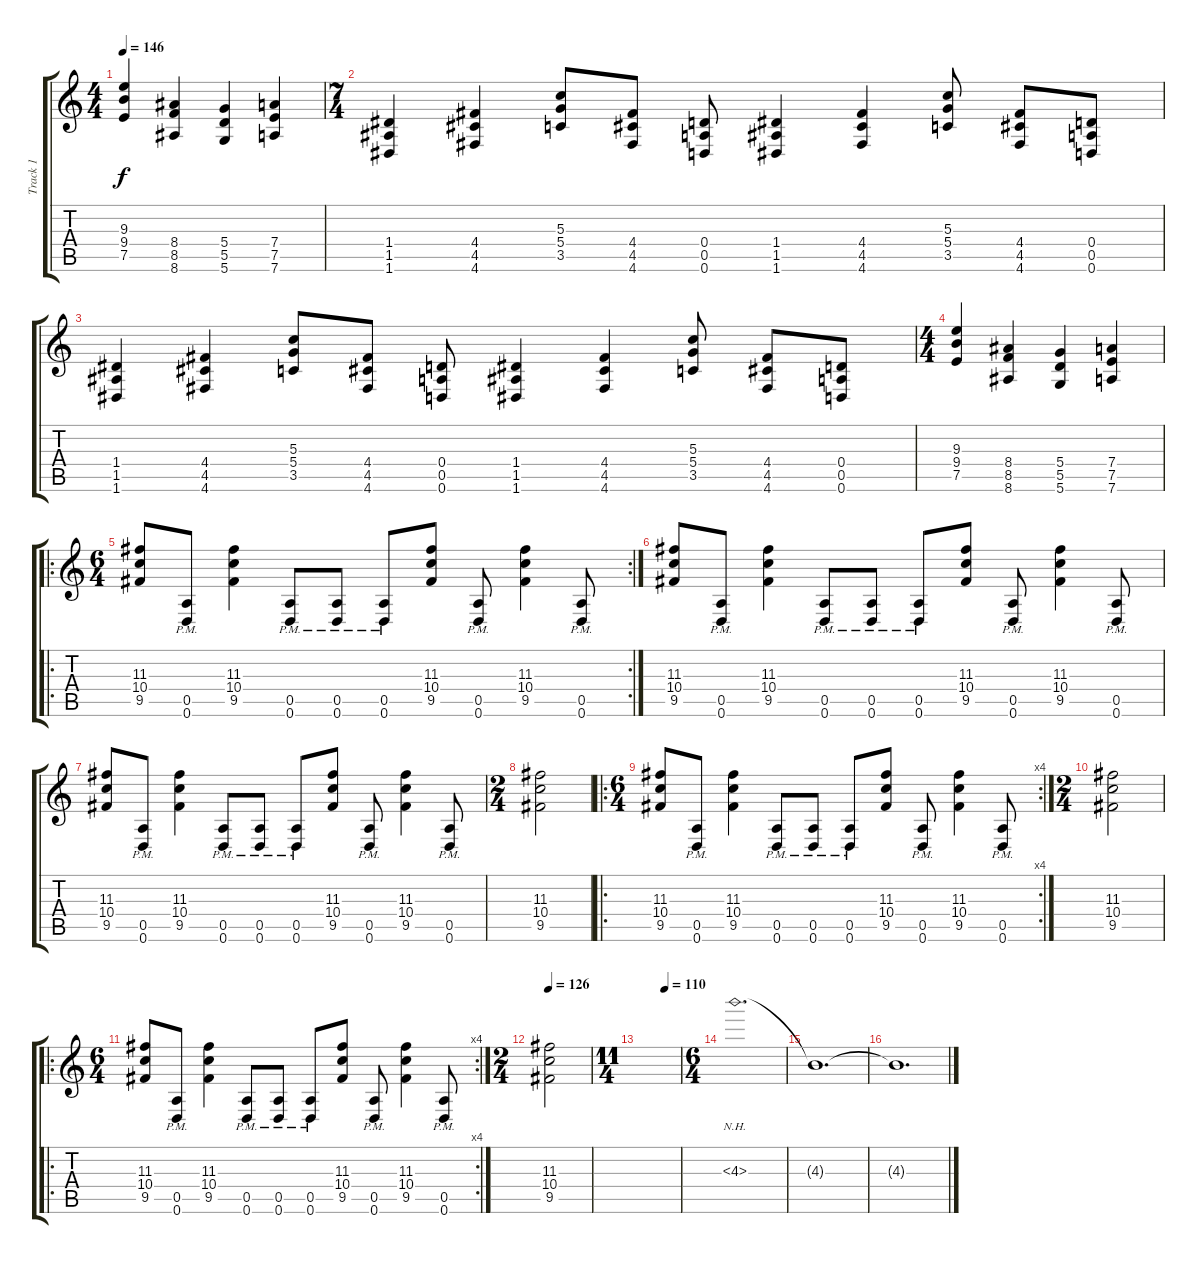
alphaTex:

\track ("Track 1" "Track 1") {instrument distortionguitar}
\staff {score tabs}
\tuning (E4 B3 G3 D3 A2 D2) {hide}
\ts (4 4)
\tempo 146
\clef g2
\ks c
(9.3 9.4 7.5).4{dy f} (8.4 8.5 8.6).4 (5.4 5.5 5.6).4 (7.4 7.5 7.6).4 |
\ts (7 4)
(1.4 1.5 1.6).4 (4.4 4.5 4.6).4 (5.3 5.4 3.5).8 (4.4 4.5 4.6).8 (0.4 0.5 0.6).8 (1.4 1.5 1.6).4 (4.4 4.5 4.6).4 (5.3 5.4 3.5).8 (4.4 4.5 4.6).8 (0.4 0.5 0.6).8 |
(1.4 1.5 1.6).4 (4.4 4.5 4.6).4 (5.3 5.4 3.5).8 (4.4 4.5 4.6).8 (0.4 0.5 0.6).8 (1.4 1.5 1.6).4 (4.4 4.5 4.6).4 (5.3 5.4 3.5).8 (4.4 4.5 4.6).8 (0.4 0.5 0.6).8 |
\ts (4 4)
(9.3 9.4 7.5).4 (8.4 8.5 8.6).4 (5.4 5.5 5.6).4 (7.4 7.5 7.6).4 |
\ro
\rc 2
\ts (6 4)
(11.3 10.4 9.5).8 (0.5{pm} 0.6{pm}).8 (11.3 10.4 9.5).4 (0.5{pm} 0.6{pm}).8 (0.5{pm} 0.6{pm}).8 (0.5{pm} 0.6{pm}).8 (11.3 10.4 9.5).8 (0.5{pm} 0.6{pm}).8 (11.3 10.4 9.5).4 (0.5{pm} 0.6{pm}).8 |
(11.3 10.4 9.5).8 (0.5{pm} 0.6{pm}).8 (11.3 10.4 9.5).4 (0.5{pm} 0.6{pm}).8 (0.5{pm} 0.6{pm}).8 (0.5{pm} 0.6{pm}).8 (11.3 10.4 9.5).8 (0.5{pm} 0.6{pm}).8 (11.3 10.4 9.5).4 (0.5{pm} 0.6{pm}).8 |
(11.3 10.4 9.5).8 (0.5{pm} 0.6{pm}).8 (11.3 10.4 9.5).4 (0.5{pm} 0.6{pm}).8 (0.5{pm} 0.6{pm}).8 (0.5{pm} 0.6{pm}).8 (11.3 10.4 9.5).8 (0.5{pm} 0.6{pm}).8 (11.3 10.4 9.5).4 (0.5{pm} 0.6{pm}).8 |
\ts (2 4)
(11.3 10.4 9.5).2 |
\ro
\rc 4
\ts (6 4)
(11.3 10.4 9.5).8 (0.5{pm} 0.6{pm}).8 (11.3 10.4 9.5).4 (0.5{pm} 0.6{pm}).8 (0.5{pm} 0.6{pm}).8 (0.5{pm} 0.6{pm}).8 (11.3 10.4 9.5).8 (0.5{pm} 0.6{pm}).8 (11.3 10.4 9.5).4 (0.5{pm} 0.6{pm}).8 |
\ts (2 4)
(11.3 10.4 9.5).2 |
\ro
\rc 4
\ts (6 4)
(11.3 10.4 9.5).8 (0.5{pm} 0.6{pm}).8 (11.3 10.4 9.5).4 (0.5{pm} 0.6{pm}).8 (0.5{pm} 0.6{pm}).8 (0.5{pm} 0.6{pm}).8 (11.3 10.4 9.5).8 (0.5{pm} 0.6{pm}).8 (11.3 10.4 9.5).4 (0.5{pm} 0.6{pm}).8 |
\ts (2 4)
\tempo 126
(11.3 10.4 9.5).2 |
\ts (11 4)
\tempo (110 0.6363636363636364)
|
\ts (6 4)
4.3{nh}.1{d} |
4.3{t}.1{d} |
4.3{t}.1{d}
